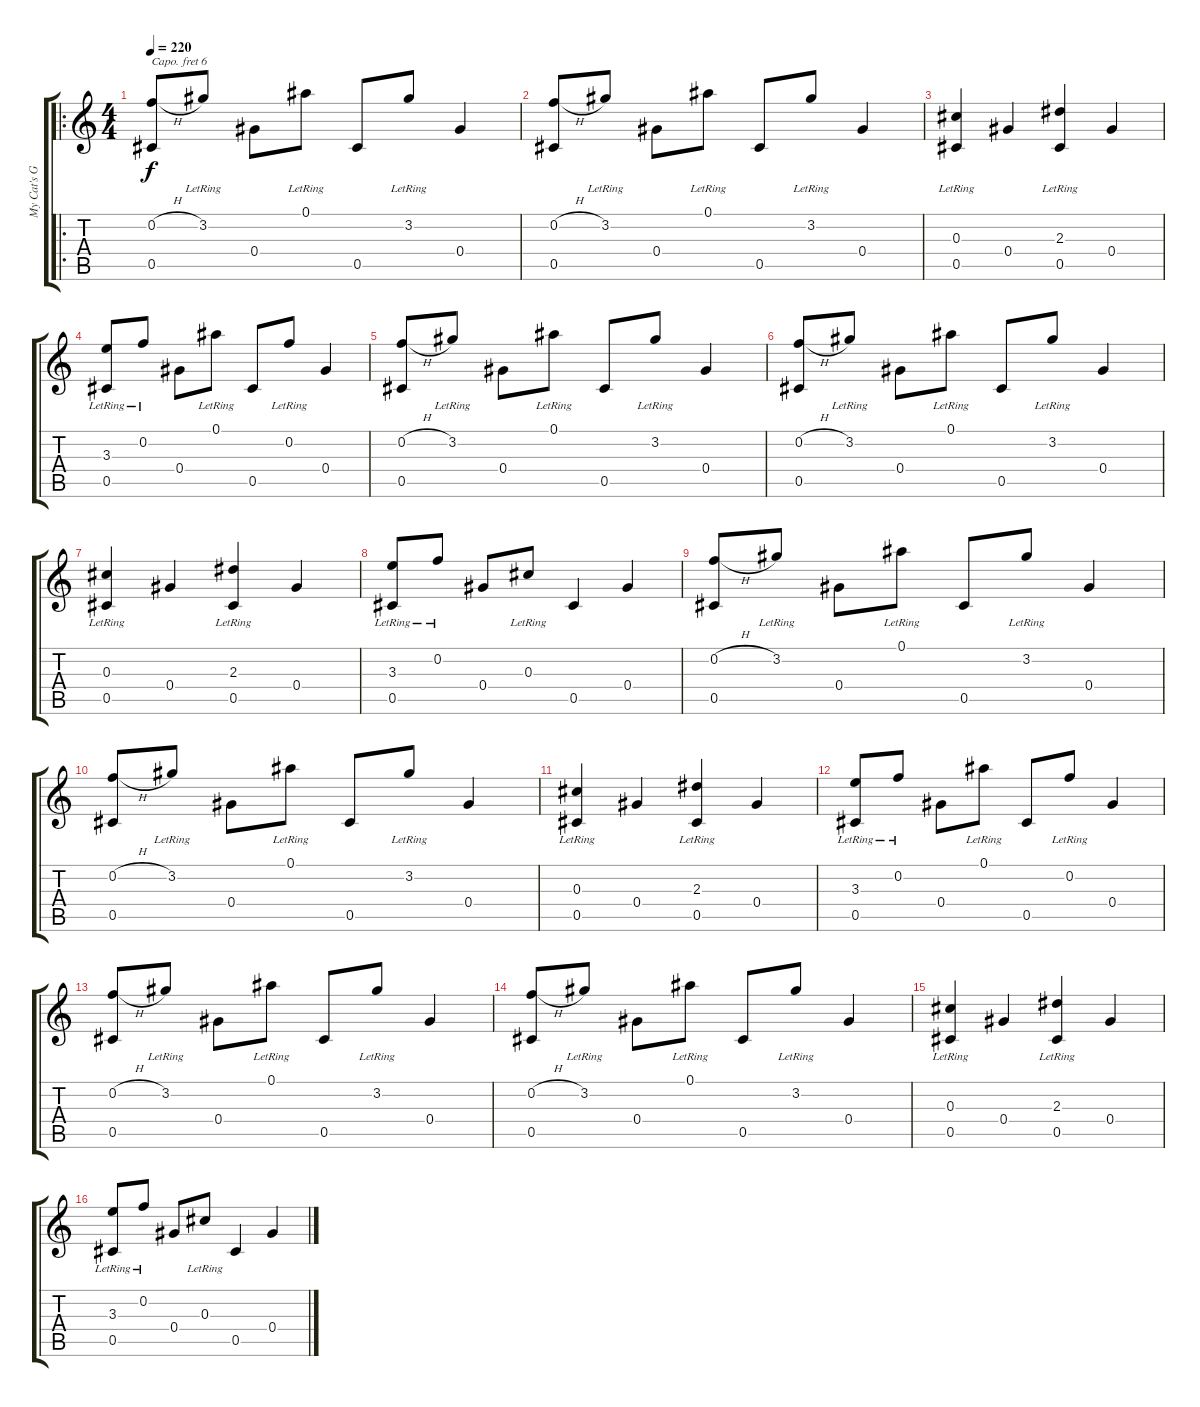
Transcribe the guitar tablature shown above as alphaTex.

\track ("My Cat's Ginger" "My Cat's G") {instrument acousticguitarnylon}
\staff {score tabs}
\capo 6
\tuning (E4 B3 G3 D3 G2 C2) {hide}
\ro
\ts (4 4)
\tempo 220
\clef g2
\ks c
(0.2{h} 0.5).8{dy f instrument acousticguitarnylon} 3.2{lr}.8 0.4.8 0.1{lr}.8 0.5.8 3.2{lr}.8 0.4.4 |
(0.2{h} 0.5).8 3.2{lr}.8 0.4.8 0.1{lr}.8 0.5.8 3.2{lr}.8 0.4.4 |
(0.3{lr} 0.5).4 0.4.4 (2.3{lr} 0.5).4 0.4.4 |
(3.3{lr} 0.5).8 0.2{lr}.8 0.4.8 0.1{lr}.8 0.5.8 0.2{lr}.8 0.4.4 |
(0.2{h} 0.5).8 3.2{lr}.8 0.4.8 0.1{lr}.8 0.5.8 3.2{lr}.8 0.4.4 |
(0.2{h} 0.5).8 3.2{lr}.8 0.4.8 0.1{lr}.8 0.5.8 3.2{lr}.8 0.4.4 |
(0.3{lr} 0.5).4 0.4.4 (2.3{lr} 0.5).4 0.4.4 |
(3.3{lr} 0.5).8 0.2{lr}.8 0.4.8 0.3{lr}.8 0.5.4 0.4.4 |
(0.2{h} 0.5).8 3.2{lr}.8 0.4.8 0.1{lr}.8 0.5.8 3.2{lr}.8 0.4.4 |
(0.2{h} 0.5).8 3.2{lr}.8 0.4.8 0.1{lr}.8 0.5.8 3.2{lr}.8 0.4.4 |
(0.3{lr} 0.5).4 0.4.4 (2.3{lr} 0.5).4 0.4.4 |
(3.3{lr} 0.5).8 0.2{lr}.8 0.4.8 0.1{lr}.8 0.5.8 0.2{lr}.8 0.4.4 |
(0.2{h} 0.5).8 3.2{lr}.8 0.4.8 0.1{lr}.8 0.5.8 3.2{lr}.8 0.4.4 |
(0.2{h} 0.5).8 3.2{lr}.8 0.4.8 0.1{lr}.8 0.5.8 3.2{lr}.8 0.4.4 |
(0.3{lr} 0.5).4 0.4.4 (2.3{lr} 0.5).4 0.4.4 |
(3.3{lr} 0.5).8 0.2{lr}.8 0.4.8 0.3{lr}.8 0.5.4 0.4.4
